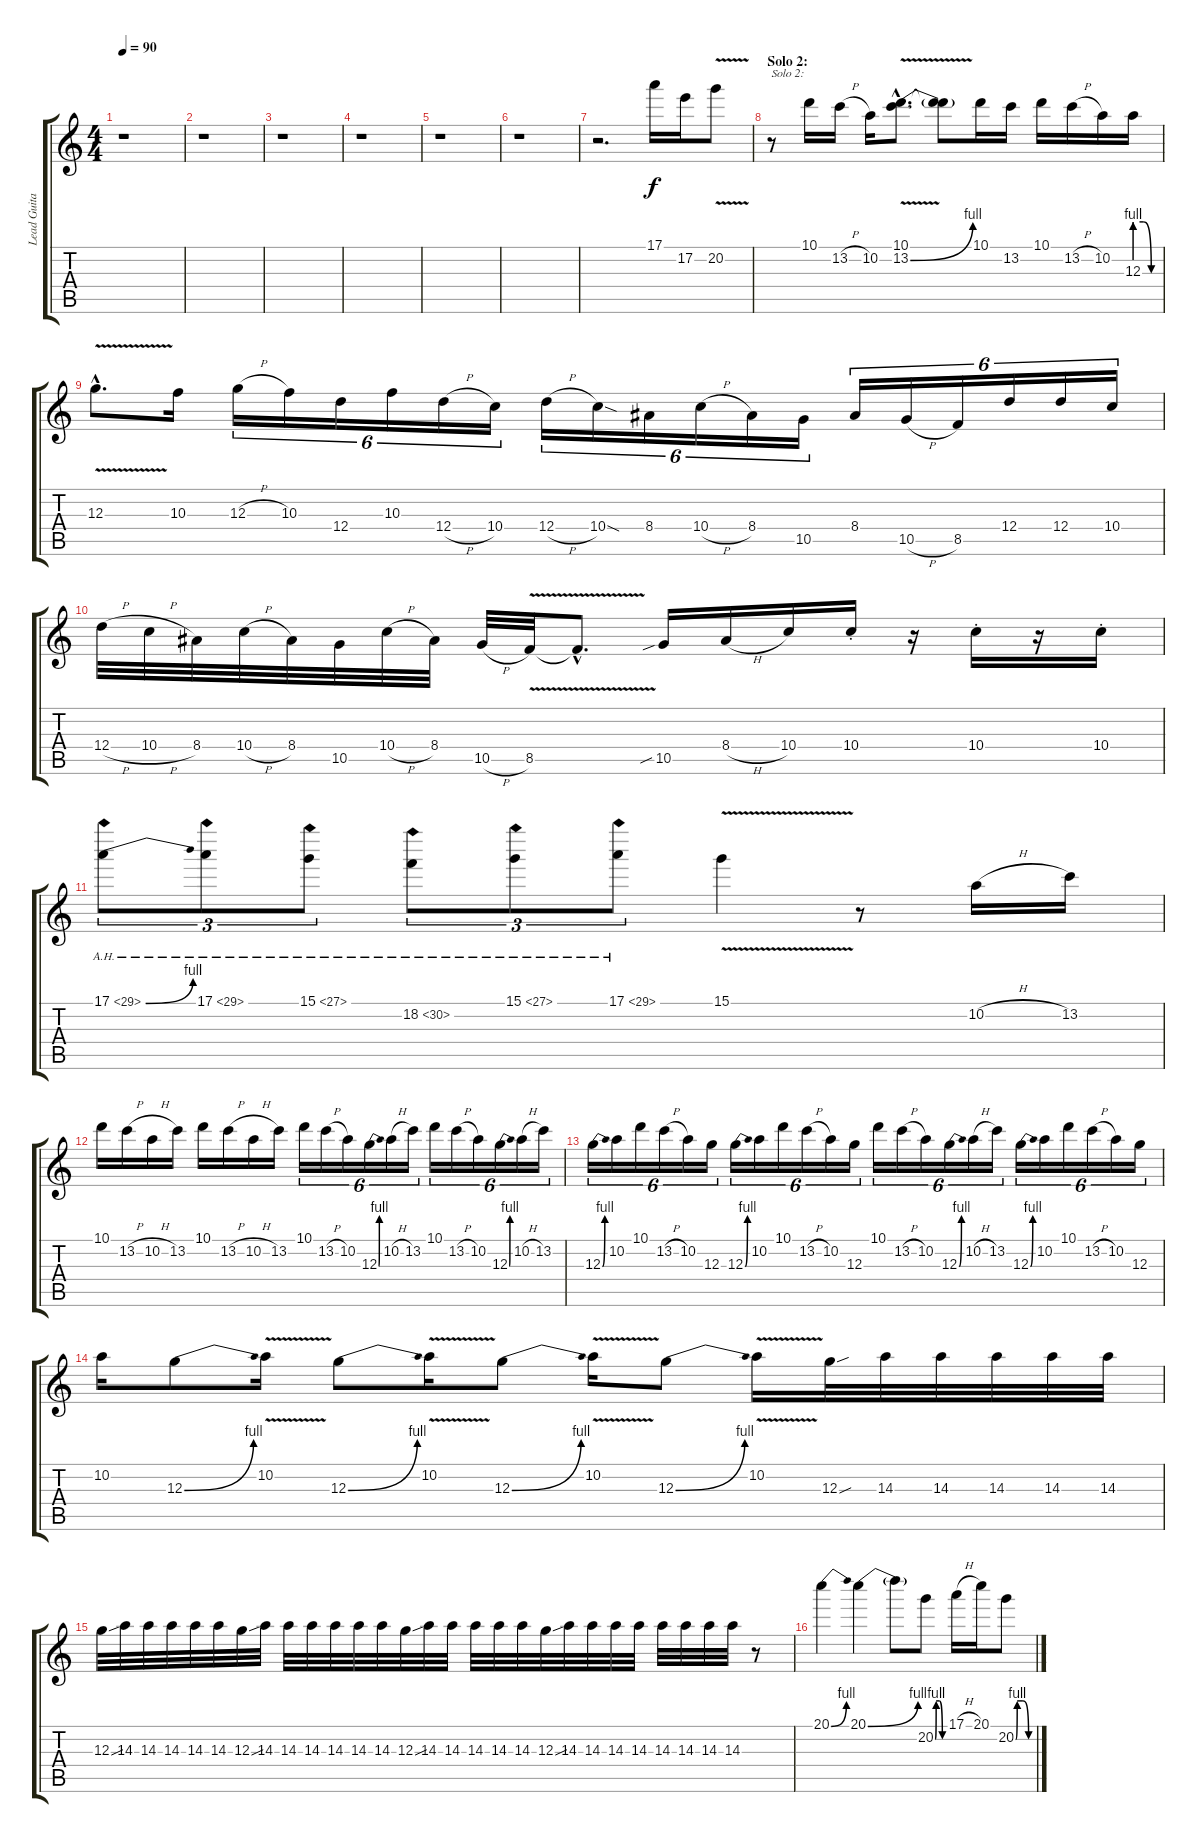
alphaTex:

\track ("Lead Guitar 2" "Lead Guita") {instrument distortionguitar}
\staff {score tabs}
\tuning (E4 B3 G3 D3 A2 E2) {hide}
\ts (4 4)
\tempo 90
\clef g2
\ks c
r.1{dy f} |
r.1 |
r.1 |
r.1 |
r.1 |
r.1 |
r.2{d} 17.1.16 17.2.16 20.2{v}.8 |
\section ("" "Solo 2:")
r.8{txt "Solo 2:"} 10.1.16 13.2{h}.16 10.2.16 (10.1{hac} 13.2{be (bend 0 0 60 4) v hac}).8{d} (10.1{t} 13.2{t}).8 10.1.16 13.2.16 10.1.16 13.2{h}.16 10.2.16 12.3{be (custom 0 4 20 4 40 0 60 0)}.16 |
12.3{v hac}.8{d} 10.3.16 12.3{h}.16{tu (6 4)} 10.3.16{tu (6 4)} 12.4.16{tu (6 4)} 10.3.16{tu (6 4)} 12.4{h}.16{tu (6 4)} 10.4.16{tu (6 4)} 12.4{h}.16{tu (6 4)} 10.4{sod}.16{tu (6 4)} 8.4.16{tu (6 4)} 10.4{h}.16{tu (6 4)} 8.4.16{tu (6 4)} 10.5.16{tu (6 4)} 8.4.16{tu (6 4)} 10.5{h}.16{tu (6 4)} 8.5.16{tu (6 4)} 12.4.16{tu (6 4)} 12.4.16{tu (6 4)} 10.4.16{tu (6 4)} |
12.4{h}.32 10.4{h}.32 8.4.32 10.4{h}.32 8.4.32 10.5.32 10.4{h}.32 8.4.32 10.5{h}.32 8.5{v}.32 8.5{hac t}.8{d} 10.5{sib}.16 8.4{h}.16 10.4.16 10.4{st}.16 r.16 10.4{st}.16 r.16 10.4{st}.16 |
17.1{be (bend 0 0 60 4) ah 12}.8{tu (3 2)} 17.1{ah 12}.8{tu (3 2)} 15.1{ah 12}.8{tu (3 2)} 18.2{ah 12}.8{tu (3 2)} 15.1{ah 12}.8{tu (3 2)} 17.1{ah 12}.8{tu (3 2)} 15.1{v}.4 r.8 10.2{h}.16 13.2.16 |
10.1.16 13.2{h}.16 10.2{h}.16 13.2.16 10.1.16 13.2{h}.16 10.2{h}.16 13.2.16 10.1.16{tu (6 4)} 13.2{h}.16{tu (6 4)} 10.2.16{tu (6 4)} 12.3{be (bend 0 0 60 4)}.16{tu (6 4)} 10.2{h}.16{tu (6 4)} 13.2.16{tu (6 4)} 10.1.16{tu (6 4)} 13.2{h}.16{tu (6 4)} 10.2.16{tu (6 4)} 12.3{be (bend 0 0 60 4)}.16{tu (6 4)} 10.2{h}.16{tu (6 4)} 13.2.16{tu (6 4)} |
12.3{be (bend 0 0 60 4)}.16{tu (6 4)} 10.2.16{tu (6 4)} 10.1.16{tu (6 4)} 13.2{h}.16{tu (6 4)} 10.2.16{tu (6 4)} 12.3.16{tu (6 4)} 12.3{be (bend 0 0 60 4)}.16{tu (6 4)} 10.2.16{tu (6 4)} 10.1.16{tu (6 4)} 13.2{h}.16{tu (6 4)} 10.2.16{tu (6 4)} 12.3.16{tu (6 4)} 10.1.16{tu (6 4)} 13.2{h}.16{tu (6 4)} 10.2.16{tu (6 4)} 12.3{be (bend 0 0 60 4)}.16{tu (6 4)} 10.2{h}.16{tu (6 4)} 13.2.16{tu (6 4)} 12.3{be (bend 0 0 60 4)}.16{tu (6 4)} 10.2.16{tu (6 4)} 10.1.16{tu (6 4)} 13.2{h}.16{tu (6 4)} 10.2.16{tu (6 4)} 12.3.16{tu (6 4)} |
10.2.16 12.3{be (bend 0 0 60 4)}.8 10.2{v}.16 12.3{be (bend 0 0 60 4)}.8 10.2{v}.16 12.3{be (bend 0 0 60 4)}.8 10.2{v}.16 12.3{be (bend 0 0 60 4)}.8 10.2{v}.16 12.3{sou}.32 14.3.32 14.3.32 14.3.32 14.3.32 14.3.32 |
12.3{sou}.32 14.3.32 14.3.32 14.3.32 14.3.32 14.3.32 12.3{sou}.32 14.3.32 14.3.32 14.3.32 14.3.32 14.3.32 14.3.32 12.3{sou}.32 14.3.32 14.3.32 14.3.32 14.3.32 14.3.32 12.3{sou}.32 14.3.32 14.3.32 14.3.32 14.3.32 14.3.32 14.3.32 14.3.32 14.3.32 r.8 |
20.1{be (bend 0 0 60 4)}.4 20.1{be (bend 0 0 60 4)}.4 20.1{t}.8 20.2{be (custom 0 0 5 4 25 4 45 0 60 0)}.8 17.1{h}.16 20.1.16 20.2{be (custom 0 0 5 4 25 4 45 0 60 0)}.8
